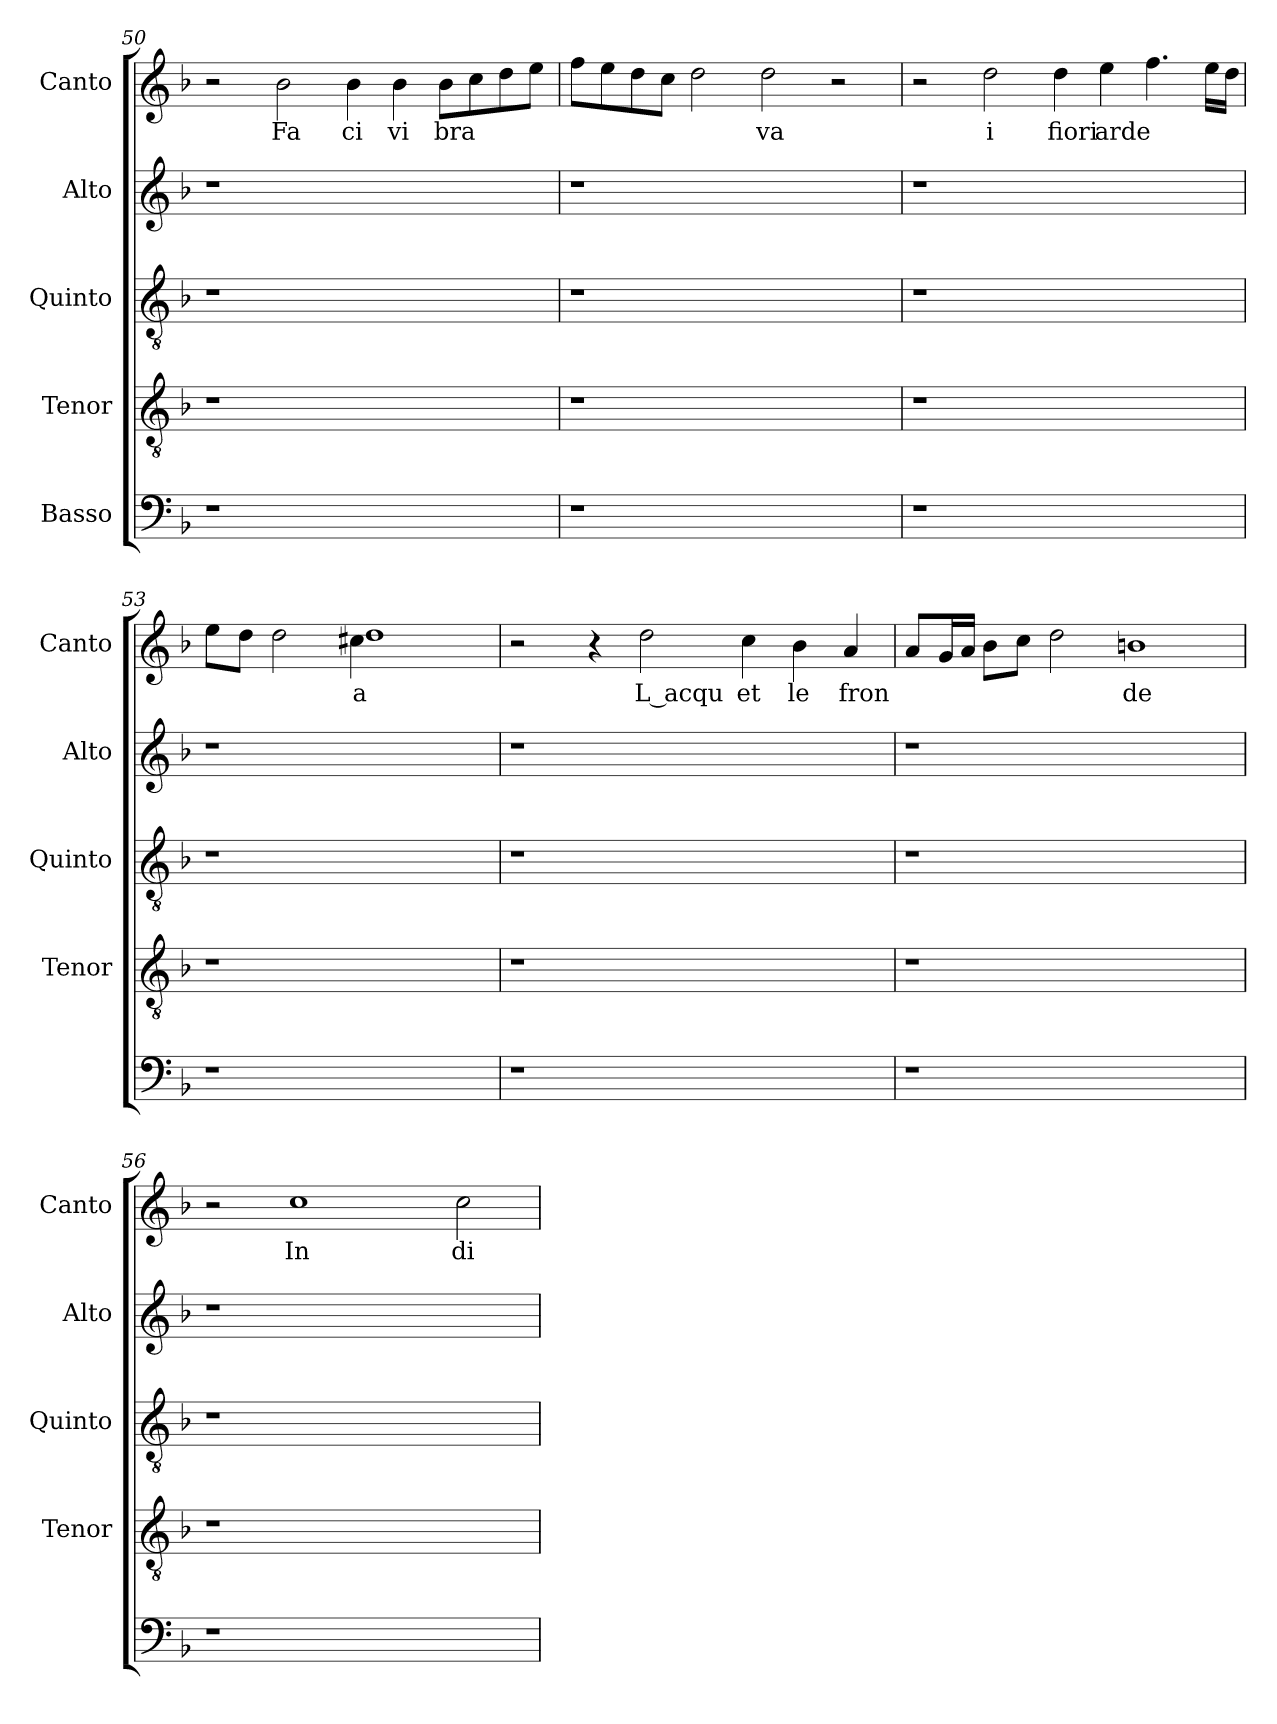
**kern	**kern	**kern	**kern	**kern	**text
*part5	*part4	*part3	*part2	*part1	*part1
*staff5	*staff4	*staff3	*staff2	*staff1	*staff1
*I"Basso	*I"Tenor	*I"Quinto	*I"Alto	*I"Canto	*
*	*I'Tenor	*I'Quinto	*I'Alto	*I'Canto	*
*clefF4	*clefGv2	*clefGv2	*clefG2	*clefG2	*
*k[b-]	*k[b-]	*k[b-]	*k[b-]	*k[b-]	*
*F:	*F:	*F:	*F:	*F:	*
=50	=50	=50	=50	=50	=50
1r	1r	1r	1r	2r	.
!	!	!	!	!	!LO:LY:b
.	.	.	.	2b-\	Fa
!	!	!	!	!	!LO:LY:b
1ryy	1ryy	1ryy	1ryy	4b-\	ci
!	!	!	!	!	!LO:LY:b
.	.	.	.	4b-\	vi
!	!	!	!	!	!LO:LY:b
.	.	.	.	8b-\L	bra
.	.	.	.	8cc\	.
.	.	.	.	8dd\	.
.	.	.	.	8ee\J	.
=51	=51	=51	=51	=51	=51
1r	1r	1r	1r	8ff\L	.
.	.	.	.	8ee\	.
.	.	.	.	8dd\	.
.	.	.	.	8cc\J	.
.	.	.	.	2dd\	.
!	!	!	!	!	!LO:LY:b
1ryy	1ryy	1ryy	1ryy	2dd\	va
.	.	.	.	2r	.
=52	=52	=52	=52	=52	=52
1r	1r	1r	1r	2r	.
!	!	!	!	!	!LO:LY:b
.	.	.	.	2dd\	i
!	!	!	!	!	!LO:LY:b
1ryy	1ryy	1ryy	1ryy	4dd\	fiori
!	!	!	!	!	!LO:LY:b
.	.	.	.	4ee\	arde
.	.	.	.	4.ff\	.
.	.	.	.	16ee\LL	.
.	.	.	.	16dd\JJ	.
!!LO:LB:g=z
=53	=53	=53	=53	=53	=53
*	*	*	*	*^	*
1r	1r	1r	1r	8ee\L	2.ryy	.
.	.	.	.	8dd\J	.	.
.	.	.	.	2dd\	.	.
!	!	!	!	!	!	!LO:LY:b
.	.	.	.	4cc#\	1dd	a
2.ryy	2.ryy	2.ryy	2.ryy	2.ryy	.	.
*	*	*	*	*v	*v	*
=54	=54	=54	=54	=54	=54
1r	1r	1r	1r	2r	.
.	.	.	.	4r	.
!	!	!	!	!	!LO:LY:b:rj
.	.	.	.	2dd\	L acqu
1ryy	1ryy	1ryy	1ryy	.	.
!	!	!	!	!	!LO:LY:b
.	.	.	.	4cc\	et
!	!	!	!	!	!LO:LY:b
.	.	.	.	4b-\	le
!	!	!	!	!	!LO:LY:b
.	.	.	.	4a/	fron
=55	=55	=55	=55	=55	=55
1r	1r	1r	1r	8a/L	.
.	.	.	.	16g/L	.
.	.	.	.	16a/JJ	.
.	.	.	.	8b-\L	.
.	.	.	.	8cc\J	.
.	.	.	.	2dd\	.
!	!	!	!	!	!LO:LY:b
1ryy	1ryy	1ryy	1ryy	1bn	de
=56	=56	=56	=56	=56	=56
1r	1r	1r	1r	2r	.
!	!	!	!	!	!LO:LY:b
.	.	.	.	1cc	In
1ryy	1ryy	1ryy	1ryy	.	.
!	!	!	!	!	!LO:LY:b
.	.	.	.	2cc\	di
=	=	=	=	=	=
*-	*-	*-	*-	*-	*-
